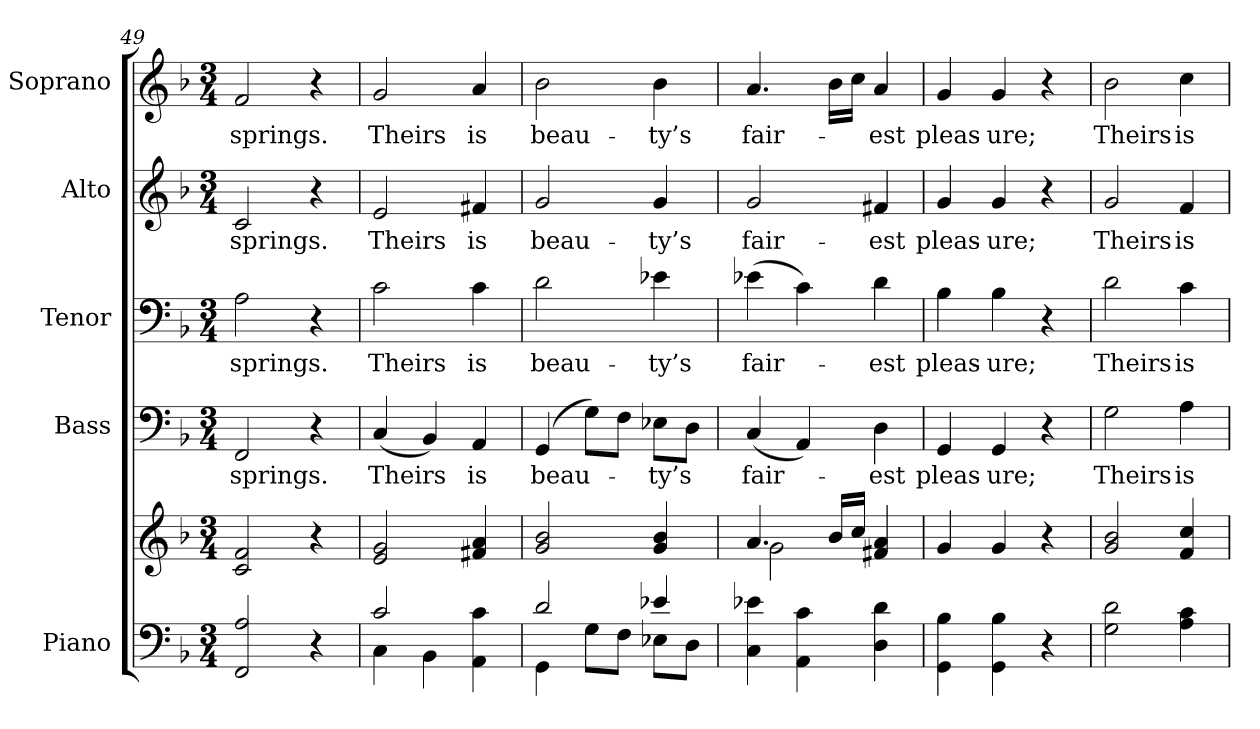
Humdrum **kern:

**kern	**kern	**kern	**text	**kern	**text	**kern	**text	**kern	**text
*part5	*part5	*part4	*part4	*part3	*part3	*part2	*part2	*part1	*part1
*staff6	*staff5	*staff4	*staff4	*staff3	*staff3	*staff2	*staff2	*staff1	*staff1
*I"Piano	*	*I"Bass	*	*I"Tenor	*	*I"Alto	*	*I"Soprano	*
*I'Pno.	*	*I'B.	*	*I'T.	*	*I'A.	*	*I'S.	*
!!LO:PB:g=z
*clefF4	*clefG2	*clefF4	*	*clefF4	*	*clefG2	*	*clefG2	*
*k[b-]	*k[b-]	*k[b-]	*	*k[b-]	*	*k[b-]	*	*k[b-]	*
*F:	*F:	*F:	*	*F:	*	*F:	*	*F:	*
*M3/4	*M3/4	*M3/4	*	*M3/4	*	*M3/4	*	*M3/4	*
=49	=49	=49	=49	=49	=49	=49	=49	=49	=49
!	!	!	!LO:LY:b:color=#000000	!	!	!	!	!	!
!	!	!	!	!	!LO:LY:b:color=#000000	!	!	!	!
!	!	!	!	!	!	!	!LO:LY:b:color=#000000	!	!
!	!	!	!	!	!	!	!	!	!LO:LY:b:color=#000000
2FFi/ 2Ai	2ci/ 2fi	2FFi/	springs.	2Ai\	springs.	2ci/	springs.	2fi/	springs.
4r	4r	4r	.	4r	.	4r	.	4r	.
=50	=50	=50	=50	=50	=50	=50	=50	=50	=50
*^	*	*	*	*	*	*	*	*	*
!	!	!	!	!LO:LY:b:color=#000000	!	!	!	!	!	!
!	!	!	!	!	!	!LO:LY:b:color=#000000	!	!	!	!
!	!	!	!	!	!	!	!	!LO:LY:b:color=#000000	!	!
!	!	!	!	!	!	!	!	!	!	!LO:LY:b:color=#000000
2ci/	4Ci\	2ei/ 2gi	(4Ci/	Theirs	2ci\	Theirs	2ei/	Theirs	2gi/	Theirs
.	4BB-i\	.	4BB-i/)	.	.	.	.	.	.	.
!	!	!	!	!LO:LY:b:color=#000000	!	!	!	!	!	!
!	!	!	!	!	!	!LO:LY:b:color=#000000	!	!	!	!
!	!	!	!	!	!	!	!	!LO:LY:b:color=#000000	!	!
!	!	!	!	!	!	!	!	!	!	!LO:LY:b:color=#000000
4AAi\ 4ci	4ryy	4f#Xi/ 4ai	4AAi/	is	4ci\	is	4f#Xi/	is	4ai/	is
=51	=51	=51	=51	=51	=51	=51	=51	=51	=51	=51
!	!	!	!	!LO:LY:b:color=#000000	!	!	!	!	!	!
!	!	!	!	!	!	!LO:LY:b:color=#000000	!	!	!	!
!	!	!	!	!	!	!	!	!LO:LY:b:color=#000000	!	!
!	!	!	!	!	!	!	!	!	!	!LO:LY:b:color=#000000
2di/	4GGi\	2gi/ 2b-i	(4GGi/	beau-	2di\	beau-	2gi/	beau-	2b-i\	beau-
.	8Gi\L	.	8Gi\L)	.	.	.	.	.	.	.
.	8Fi\J	.	8Fi\J	.	.	.	.	.	.	.
!	!	!	!	!LO:LY:b:color=#000000	!	!	!	!	!	!
!	!	!	!	!	!	!LO:LY:b:color=#000000	!	!	!	!
!	!	!	!	!	!	!	!	!LO:LY:b:color=#000000	!	!
!	!	!	!	!	!	!	!	!	!	!LO:LY:b:color=#000000
4e-Xi/	8E-Xi\L	4gi/ 4b-i	8E-Xi\L	-ty’s	4e-Xi\	-ty’s	4gi/	-ty’s	4b-i\	-ty’s
.	8Di\J	.	8Di\J	.	.	.	.	.	.	.
*v	*v	*	*	*	*	*	*	*	*	*
!!LO:PB:g=z
=52	=52	=52	=52	=52	=52	=52	=52	=52	=52
*	*^	*	*	*	*	*	*	*	*
*^	*	*	*	*	*	*	*	*	*	*
!	!	!	!	!	!LO:LY:b:color=#000000	!	!	!	!	!	!
*v	*v	*	*	*	*	*	*	*	*	*	*
*^	*	*	*	*	*	*	*	*	*	*
!	!	!	!	!	!	!	!LO:LY:b:color=#000000	!	!	!	!
*v	*v	*	*	*	*	*	*	*	*	*	*
*^	*	*	*	*	*	*	*	*	*	*
!	!	!	!	!	!	!	!	!	!LO:LY:b:color=#000000	!	!
*v	*v	*	*	*	*	*	*	*	*	*	*
*^	*	*	*	*	*	*	*	*	*	*
!	!	!	!	!	!	!	!	!	!	!	!LO:LY:b:color=#000000
*v	*v	*	*	*	*	*	*	*	*	*	*
4Ci\ 4e-Xi	4.ai/	2gi\	(4Ci/	fair-	(4e-Xi\	fair-	2gi/	fair-	4.ai/	fair-
4AAi\ 4ci	.	.	4AAi/)	.	4ci\)	.	.	.	.	.
.	16b-i/LL	.	.	.	.	.	.	.	16b-i\LL	.
.	16cci/JJ	.	.	.	.	.	.	.	16cci\JJ	.
!	!	!	!	!LO:LY:b:color=#000000	!	!	!	!	!	!
!	!	!	!	!	!	!LO:LY:b:color=#000000	!	!	!	!
!	!	!	!	!	!	!	!	!LO:LY:b:color=#000000	!	!
!	!	!	!	!	!	!	!	!	!	!LO:LY:b:color=#000000
4Di\ 4di	4f#Xi/ 4ai	4ryy	4Di\	-est	4di\	-est	4f#Xi/	-est	4ai/	-est
*	*v	*v	*	*	*	*	*	*	*	*
=53	=53	=53	=53	=53	=53	=53	=53	=53	=53
*	*^	*	*	*	*	*	*	*	*
!	!	!	!	!LO:LY:b:color=#000000	!	!	!	!	!	!
*	*v	*v	*	*	*	*	*	*	*	*
*	*^	*	*	*	*	*	*	*	*
!	!	!	!	!	!	!LO:LY:b:color=#000000	!	!	!	!
*	*v	*v	*	*	*	*	*	*	*	*
*	*^	*	*	*	*	*	*	*	*
!	!	!	!	!	!	!	!	!LO:LY:b:color=#000000	!	!
*	*v	*v	*	*	*	*	*	*	*	*
*	*^	*	*	*	*	*	*	*	*
!	!	!	!	!	!	!	!	!	!	!LO:LY:b:color=#000000
*	*v	*v	*	*	*	*	*	*	*	*
4GGi\ 4B-i	4gi/	4GGi/	pleas-	4B-i\	pleas-	4gi/	pleas-	4gi/	pleas-
!	!	!	!LO:LY:b:color=#000000	!	!	!	!	!	!
!	!	!	!	!	!LO:LY:b:color=#000000	!	!	!	!
!	!	!	!	!	!	!	!LO:LY:b:color=#000000	!	!
!	!	!	!	!	!	!	!	!	!LO:LY:b:color=#000000
4GGi\ 4B-i	4gi/	4GGi/	-ure;	4B-i\	-ure;	4gi/	-ure;	4gi/	-ure;
4r	4r	4r	.	4r	.	4r	.	4r	.
=54	=54	=54	=54	=54	=54	=54	=54	=54	=54
!	!	!	!LO:LY:b:color=#000000	!	!	!	!	!	!
!	!	!	!	!	!LO:LY:b:color=#000000	!	!	!	!
!	!	!	!	!	!	!	!LO:LY:b:color=#000000	!	!
!	!	!	!	!	!	!	!	!	!LO:LY:b:color=#000000
2Gi\ 2di	2gi/ 2b-i	2Gi\	Theirs	2di\	Theirs	2gi/	Theirs	2b-i\	Theirs
!	!	!	!LO:LY:b:color=#000000	!	!	!	!	!	!
!	!	!	!	!	!LO:LY:b:color=#000000	!	!	!	!
!	!	!	!	!	!	!	!LO:LY:b:color=#000000	!	!
!	!	!	!	!	!	!	!	!	!LO:LY:b:color=#000000
4Ai\ 4ci	4fi/ 4cci	4Ai\	is	4ci\	is	4fi/	is	4cci\	is
=	=	=	=	=	=	=	=	=	=
*-	*-	*-	*-	*-	*-	*-	*-	*-	*-
